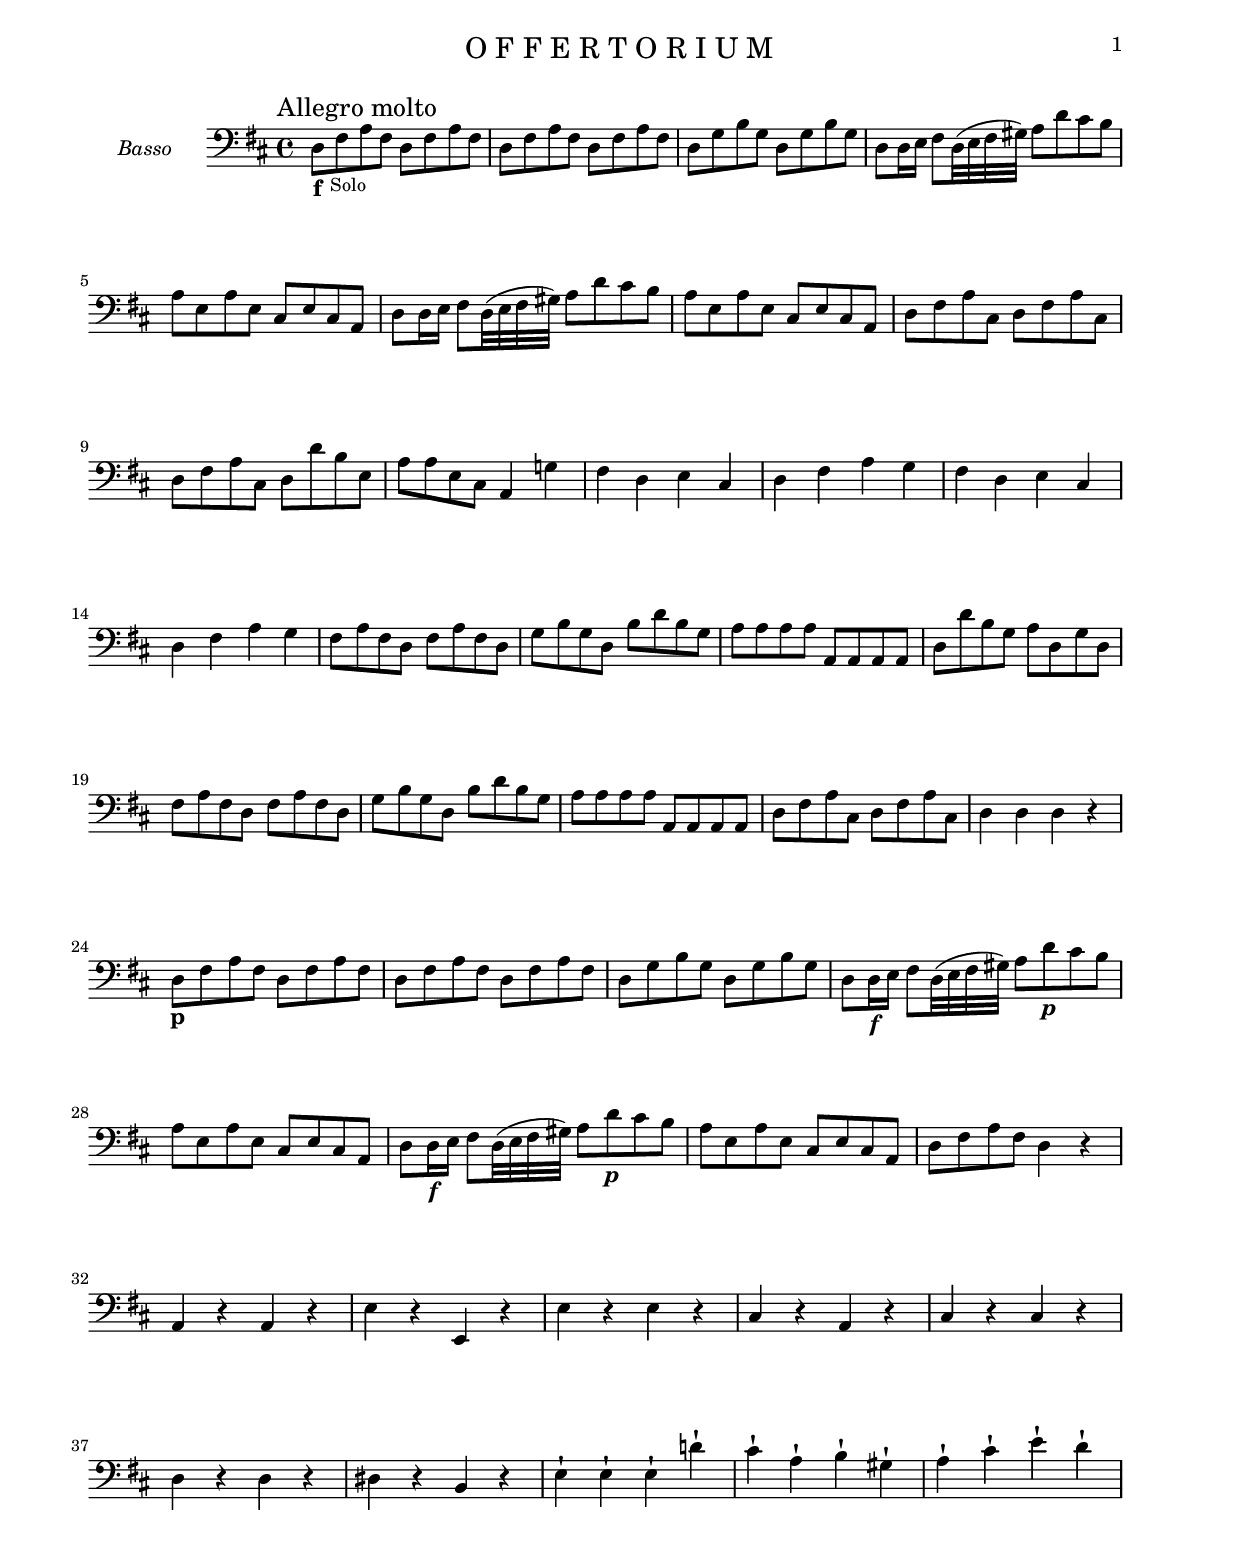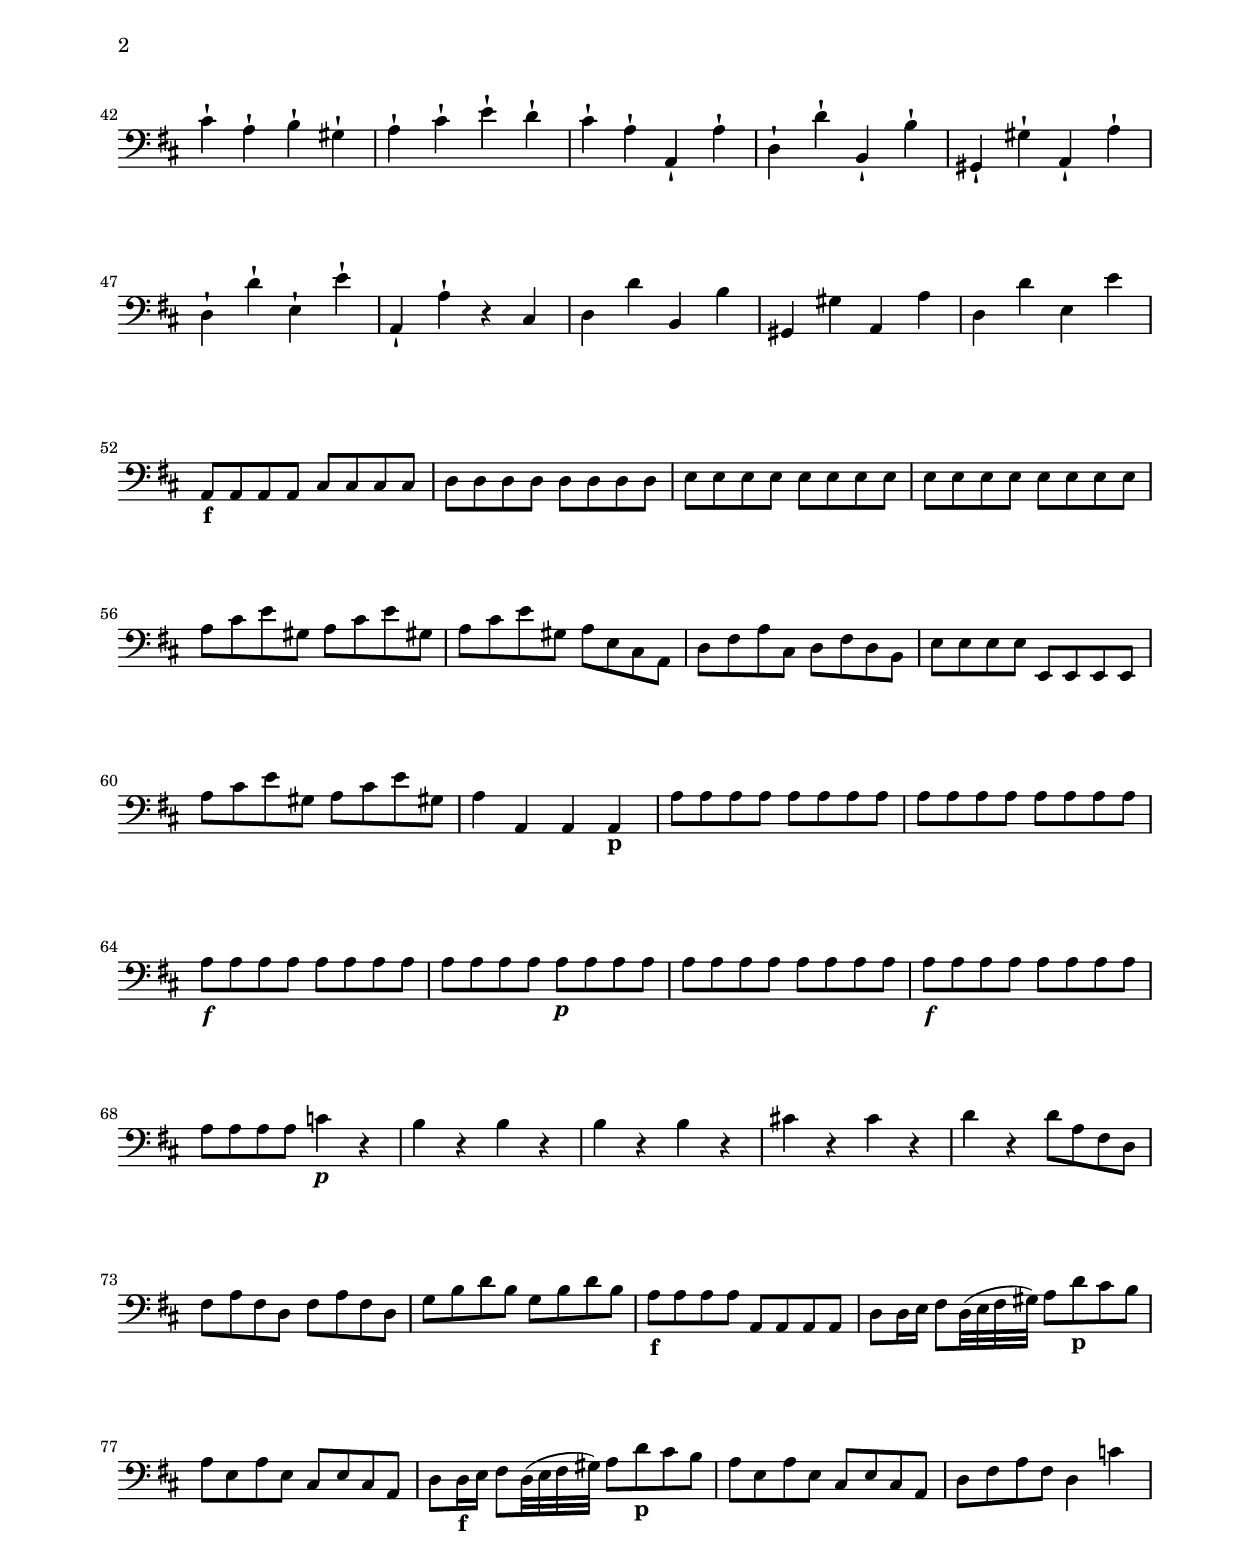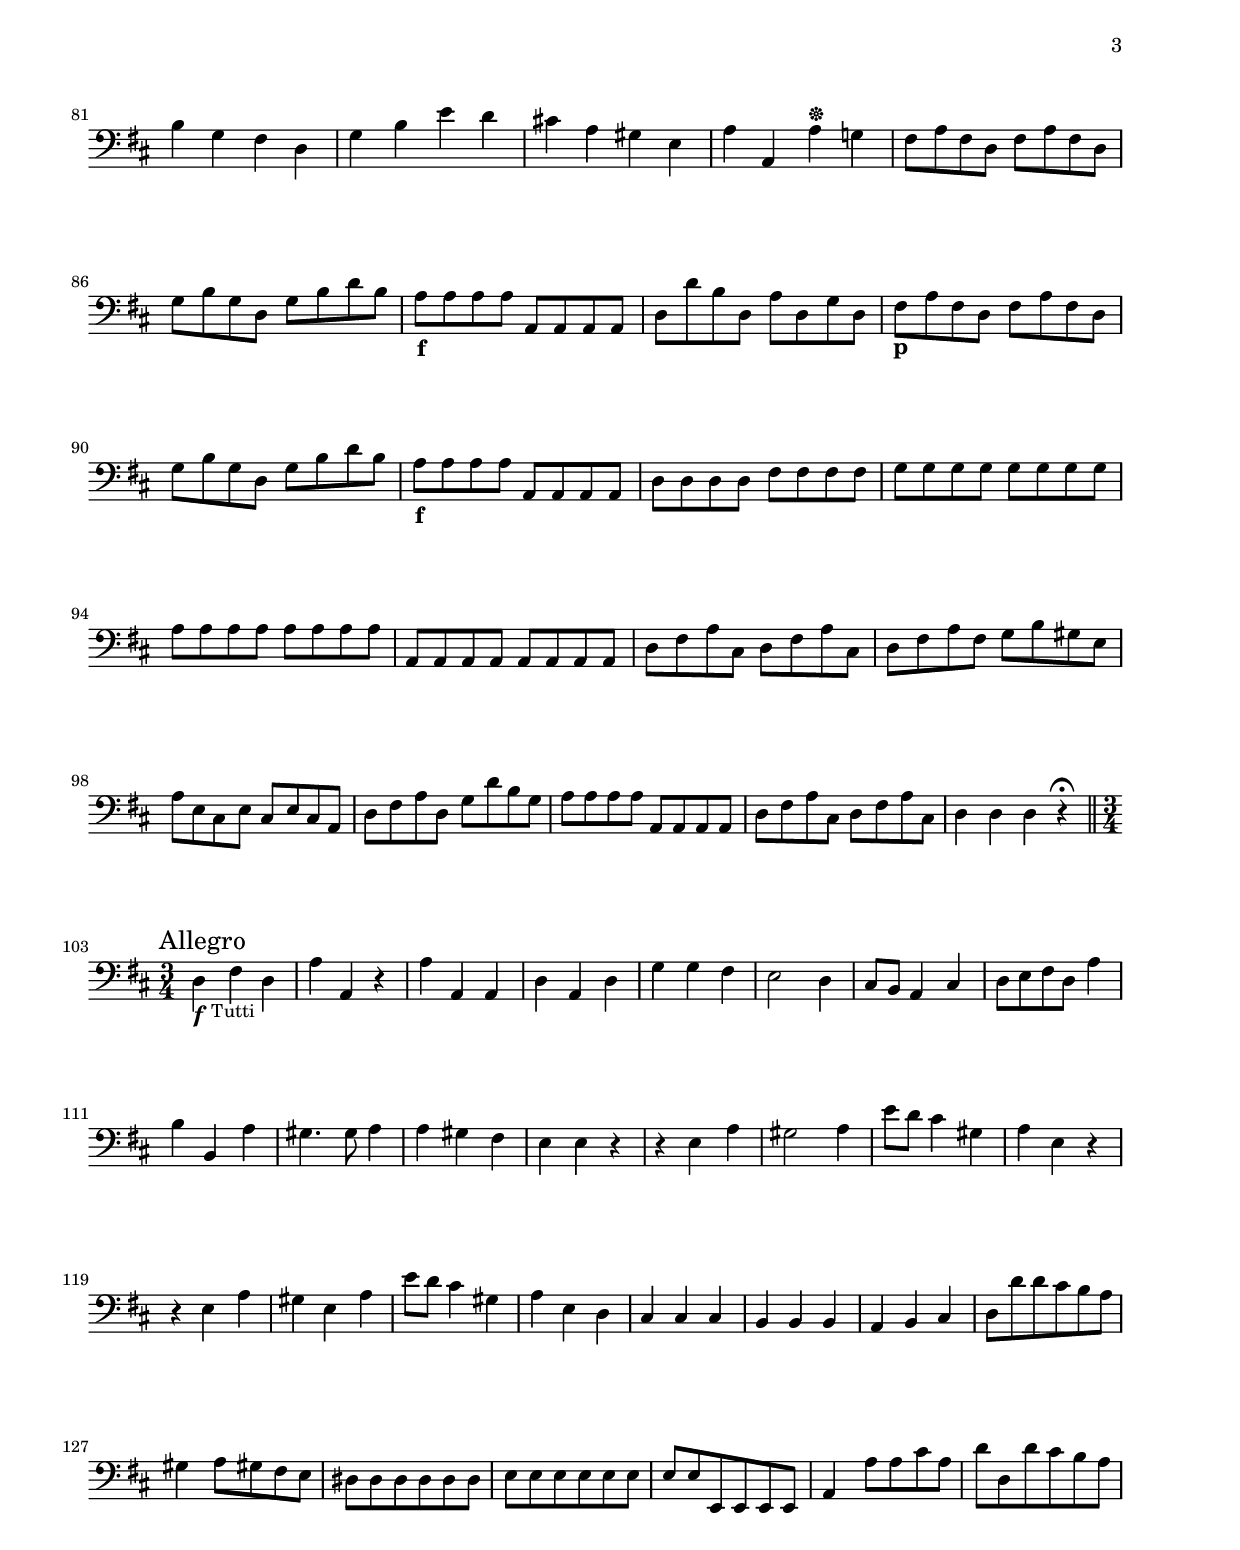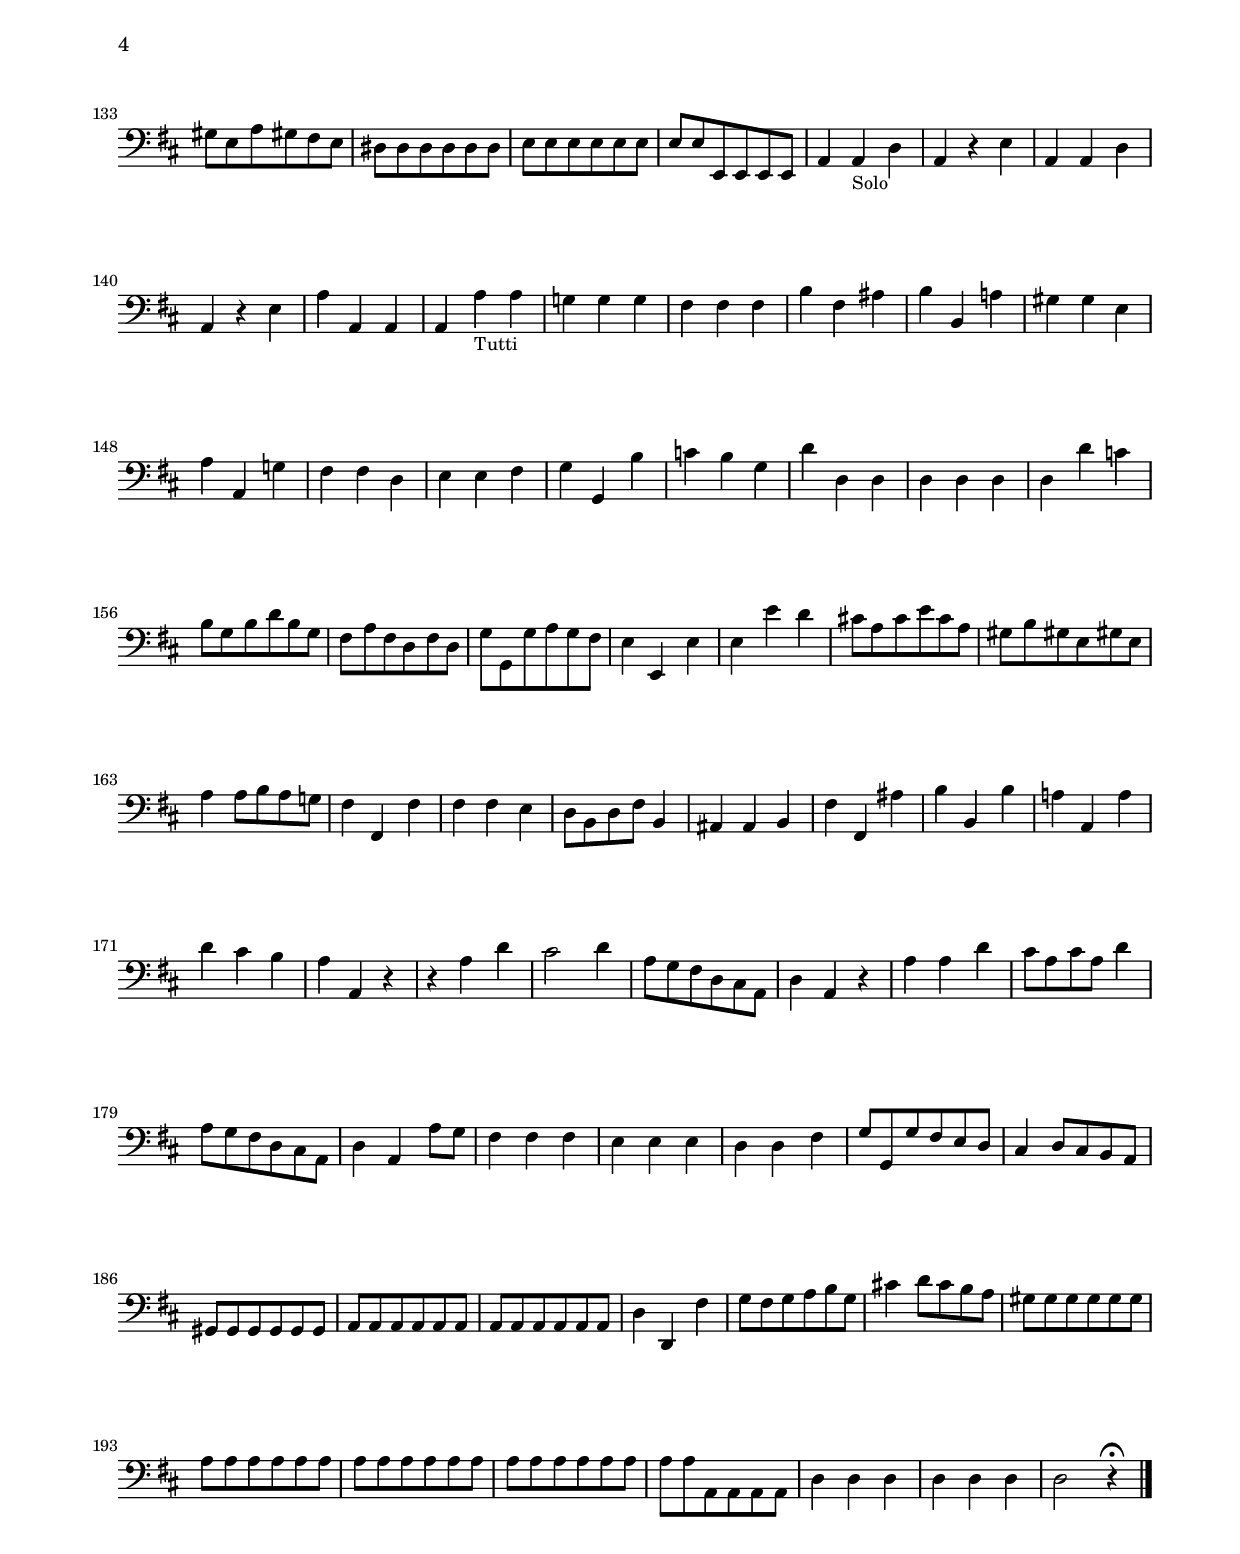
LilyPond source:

% (c) 2020 by Wolfgang Esser-Skala.
% This file is licensed under the Creative Commons Attribution-NonCommercial-ShareAlike 4.0 International License.
% To view a copy of this license, visit http://creativecommons.org/licenses/by-nc-sa/4.0/.

\version "2.18.0"

#(ly:set-option 'relative-includes #t)

% \include "scores/full_score.ly"

% \include "scores/ob1.ly"
% \include "scores/ob2.ly"
% \include "scores/cor12.ly"
% \include "scores/ottoni.ly"
% \include "scores/vl1.ly"
% \include "scores/vl2.ly"
% \include "scores/vla.ly"
% \include "scores/coro.ly"
% \include "scores/B_solo.ly"
% \include "scores/org.ly"
% (c) 2020 by Wolfgang Esser-Skala.
% This file is licensed under the Creative Commons Attribution-NonCommercial-ShareAlike 4.0 International License.
% To view a copy of this license, visit http://creativecommons.org/licenses/by-nc-sa/4.0/.

\version "2.18.0"

\include "../definitions.ly"

\paper {
	indent = 2\cm
	top-margin = 1.5\cm
	system-separator-markup = ##f
	system-system-spacing =
    #'((basic-distance . 18)
       (minimum-distance . 18)
       (padding . -100)
       (stretchability . 0))

	top-system-spacing =
    #'((basic-distance . 12)
       (minimum-distance . 12)
       (padding . -100)
       (stretchability . 0))

	top-markup-spacing =
    #'((basic-distance . 0)
       (minimum-distance . 0)
       (padding . -100)
       (stretchability . 0))

	markup-system-spacing =
    #'((basic-distance . 12)
       (minimum-distance . 12)
       (padding . -100)
       (stretchability . 0))

	systems-per-page = #9
}

#(set-global-staff-size 17.82)

\layout {
	\context {
		\Staff
		instrumentName = "Basso"
	}
}

\book {
	\bookpart {
		\header {
			title = "O F F E R T O R I U M"
		}
		\score {
			<<
				\new Staff { \Organo }
			>>
		}
	}
}

